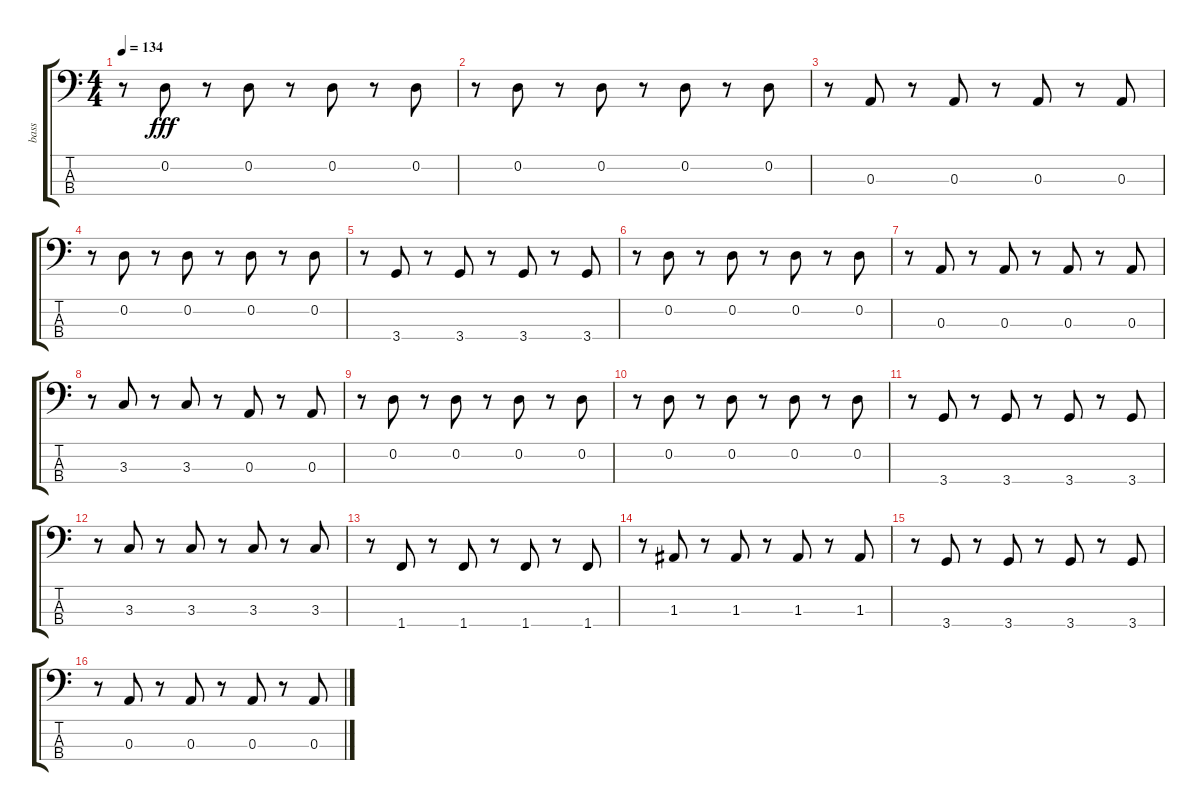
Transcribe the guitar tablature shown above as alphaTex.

\track ("bass" "bass") {instrument fretlessbass}
\staff {score tabs}
\tuning (G2 D2 A1 E1) {hide}
\ts (4 4)
\tempo 134
\clef f4
\ks c
r.8{dy fff} 0.2.8 r.8 0.2.8 r.8 0.2.8 r.8 0.2.8 |
r.8 0.2.8 r.8 0.2.8 r.8 0.2.8 r.8 0.2.8 |
r.8 0.3.8 r.8 0.3.8 r.8 0.3.8 r.8 0.3.8 |
r.8 0.2.8 r.8 0.2.8 r.8 0.2.8 r.8 0.2.8 |
r.8 3.4.8 r.8 3.4.8 r.8 3.4.8 r.8 3.4.8 |
r.8 0.2.8 r.8 0.2.8 r.8 0.2.8 r.8 0.2.8 |
r.8 0.3.8 r.8 0.3.8 r.8 0.3.8 r.8 0.3.8 |
r.8 3.3.8 r.8 3.3.8 r.8 0.3.8 r.8 0.3.8 |
r.8 0.2.8 r.8 0.2.8 r.8 0.2.8 r.8 0.2.8 |
r.8 0.2.8 r.8 0.2.8 r.8 0.2.8 r.8 0.2.8 |
r.8 3.4.8 r.8 3.4.8 r.8 3.4.8 r.8 3.4.8 |
r.8 3.3.8 r.8 3.3.8 r.8 3.3.8 r.8 3.3.8 |
r.8 1.4.8 r.8 1.4.8 r.8 1.4.8 r.8 1.4.8 |
r.8 1.3.8 r.8 1.3.8 r.8 1.3.8 r.8 1.3.8 |
r.8 3.4.8 r.8 3.4.8 r.8 3.4.8 r.8 3.4.8 |
r.8 0.3.8 r.8 0.3.8 r.8 0.3.8 r.8 0.3.8
